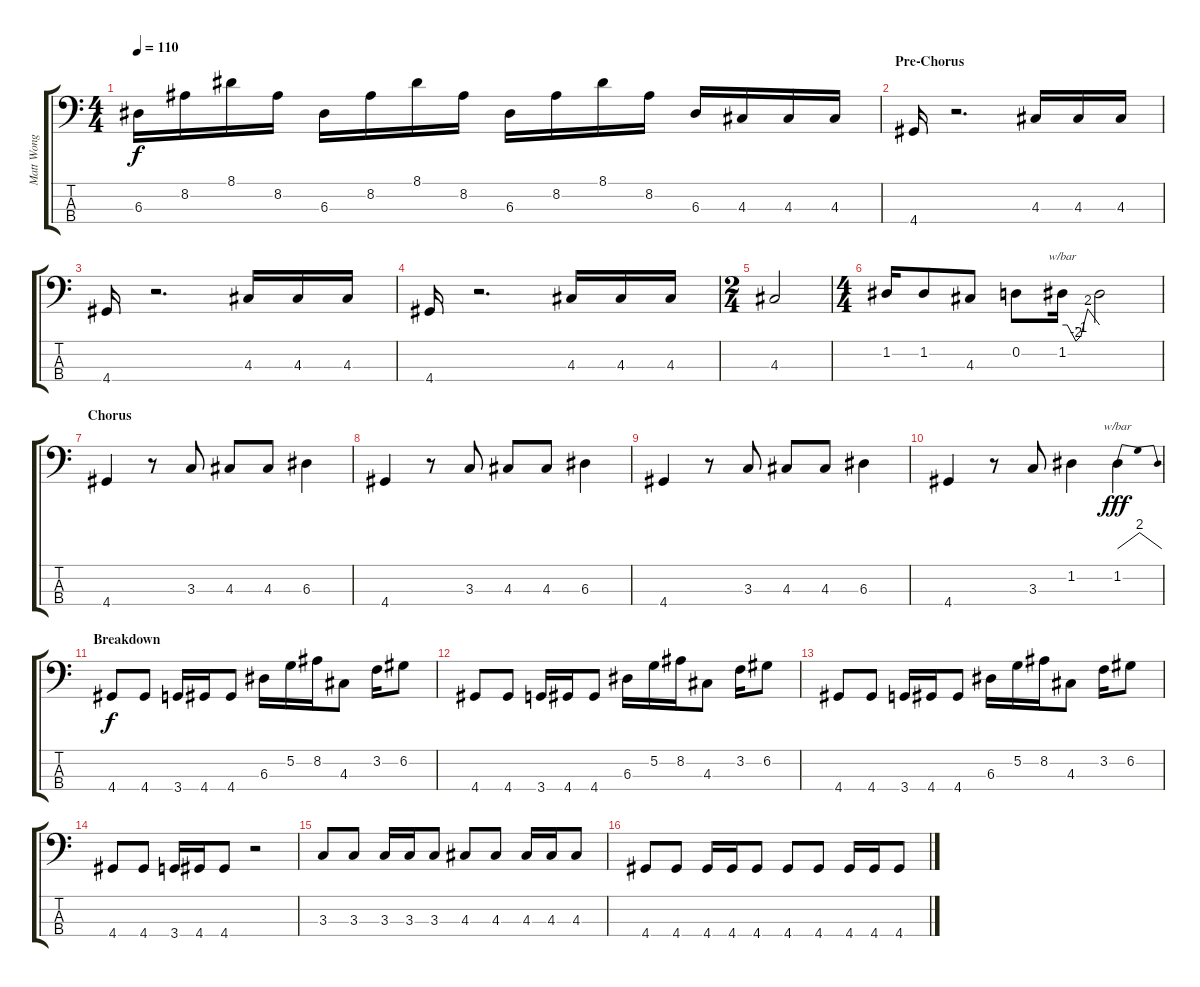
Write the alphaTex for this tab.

\track ("Matt Wong" "Matt Wong") {instrument electricbasspick}
\staff {score tabs}
\tuning (G2 D2 A1 E1) {hide}
\ts (4 4)
\tempo 110
\clef f4
\ks c
6.3.16{dy f} 8.2.16 8.1.16 8.2.16 6.3.16 8.2.16 8.1.16 8.2.16 6.3.16 8.2.16 8.1.16 8.2.16 6.3.16 4.3.16 4.3.16 4.3.16 |
\section ("" "Pre-Chorus")
4.4.16 r.2{d} 4.3.16 4.3.16 4.3.16 |
4.4.16 r.2{d} 4.3.16 4.3.16 4.3.16 |
4.4.16 r.2{d} 4.3.16 4.3.16 4.3.16 |
\ts (2 4)
4.3.2 |
\ts (4 4)
1.2.16 1.2.8 4.3.8 0.2.8 1.2.16{tbe (custom default 0 0 8 0 22 -8 30 -4 41 8 60 0)} 1.2{t}.2 |
\section ("" "Chorus")
4.4.4 r.8 3.3.8 4.3.8 4.3.8 6.3.4 |
4.4.4 r.8 3.3.8 4.3.8 4.3.8 6.3.4 |
4.4.4 r.8 3.3.8 4.3.8 4.3.8 6.3.4 |
4.4.4 r.8 3.3.8 1.2.4 1.2.4{tbe (dip default 0 0 30 8 60 0) dy fff} |
\section ("" "Breakdown")
4.4.8{dy f} 4.4.8 3.4.16 4.4.16 4.4.8 6.3.16 5.2.16 8.2.16 4.3.8 3.2.16 6.2.8 |
4.4.8 4.4.8 3.4.16 4.4.16 4.4.8 6.3.16 5.2.16 8.2.16 4.3.8 3.2.16 6.2.8 |
4.4.8 4.4.8 3.4.16 4.4.16 4.4.8 6.3.16 5.2.16 8.2.16 4.3.8 3.2.16 6.2.8 |
4.4.8 4.4.8 3.4.16 4.4.16 4.4.8 r.2 |
3.3.8 3.3.8 3.3.16 3.3.16 3.3.8 4.3.8 4.3.8 4.3.16 4.3.16 4.3.8 |
4.4.8 4.4.8 4.4.16 4.4.16 4.4.8 4.4.8 4.4.8 4.4.16 4.4.16 4.4.8
